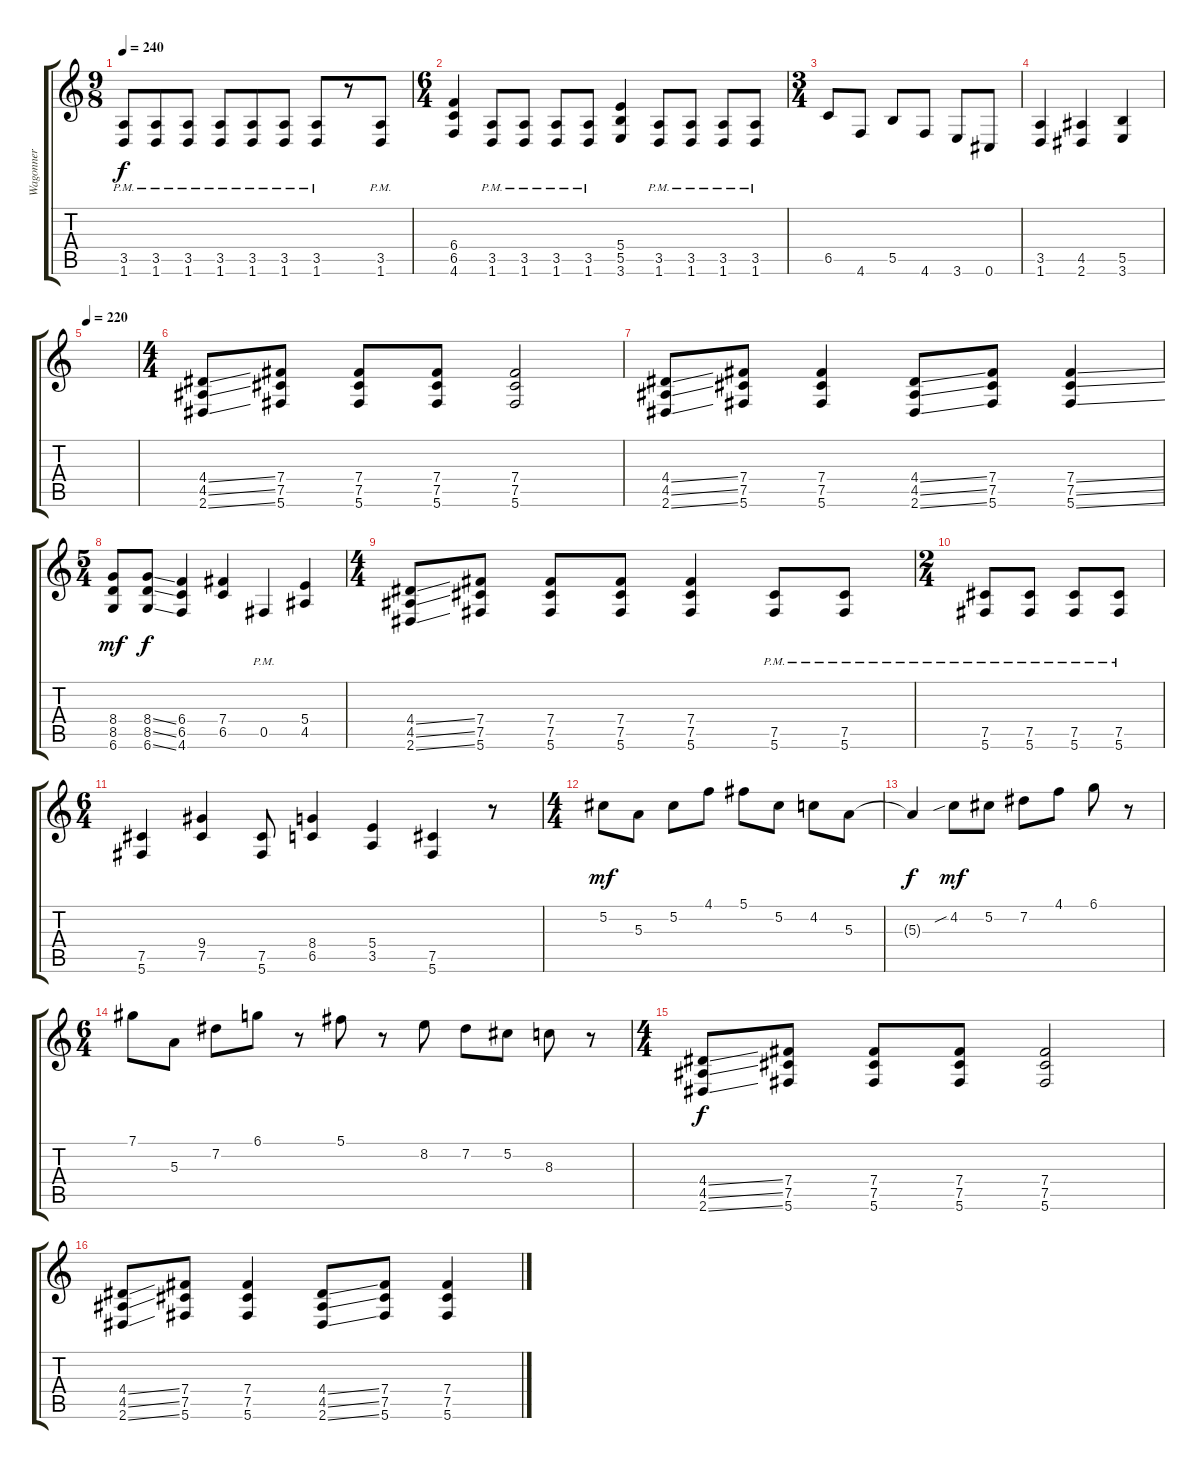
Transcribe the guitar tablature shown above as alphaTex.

\track ("Wagonner" "Wagonner") {instrument distortionguitar}
\staff {score tabs}
\tuning (Db4 Ab3 E3 B2 Gb2 Db2) {hide}
\ts (9 8)
\tempo 240
\clef g2
\ks c
(3.5{pm} 1.6{pm}).8{dy f} (3.5{pm} 1.6{pm}).8 (3.5{pm} 1.6{pm}).8 (3.5{pm} 1.6{pm}).8 (3.5{pm} 1.6{pm}).8 (3.5{pm} 1.6{pm}).8 (3.5{pm} 1.6{pm}).8 r.8 (3.5{pm} 1.6{pm}).8 |
\ts (6 4)
(6.4 6.5 4.6).4 (3.5{pm} 1.6{pm}).8 (3.5{pm} 1.6{pm}).8 (3.5{pm} 1.6{pm}).8 (3.5{pm} 1.6{pm}).8 (5.4 5.5 3.6).4 (3.5{pm} 1.6{pm}).8 (3.5{pm} 1.6{pm}).8 (3.5{pm} 1.6{pm}).8 (3.5{pm} 1.6{pm}).8 |
\ts (3 4)
6.5.8 4.6.8 5.5.8 4.6.8 3.6.8 0.6.8 |
(3.5 1.6).4 (4.5 2.6).4 (5.5 3.6).4 |
\tempo 220
|
\ts (4 4)
(4.4{ss} 4.5{ss} 2.6{ss}).8 (7.4 7.5 5.6).8 (7.4 7.5 5.6).8 (7.4 7.5 5.6).8 (7.4 7.5 5.6).2 |
(4.4{ss} 4.5{ss} 2.6{ss}).8 (7.4 7.5 5.6).8 (7.4 7.5 5.6).4 (4.4{ss} 4.5{ss} 2.6{ss}).8 (7.4 7.5 5.6).8 (7.4{ss} 7.5{ss} 5.6{ss}).4 |
\ts (5 4)
(8.4 8.5 6.6).8{dy mf} (8.4{ss} 8.5{ss} 6.6{ss}).8{dy f} (6.4 6.5 4.6).4 (7.4 6.5).4 0.5{pm}.4 (5.4 4.5).4 |
\ts (4 4)
(4.4{ss} 4.5{ss} 2.6{ss}).8 (7.4 7.5 5.6).8 (7.4 7.5 5.6).8 (7.4 7.5 5.6).8 (7.4 7.5 5.6).4 (7.5{pm} 5.6{pm}).8 (7.5{pm} 5.6{pm}).8 |
\ts (2 4)
(7.5{pm} 5.6{pm}).8 (7.5{pm} 5.6{pm}).8 (7.5{pm} 5.6{pm}).8 (7.5{pm} 5.6{pm}).8 |
\ts (6 4)
(7.5 5.6).4 (9.4 7.5).4 (7.5 5.6).8 (8.4 6.5).4 (5.4 3.5).4 (7.5 5.6).4 r.8 |
\ts (4 4)
5.2.8{dy mf} 5.3.8 5.2.8 4.1.8 5.1.8 5.2.8 4.2.8 5.3.8 |
5.3{t}.4{dy f} 4.2{sib}.8{dy mf} 5.2.8 7.2.8 4.1.8 6.1.8 r.8 |
\ts (6 4)
7.1.8 5.3.8 7.2.8 6.1.8 r.8 5.1.8 r.8 8.2.8 7.2.8 5.2.8 8.3.8 r.8 |
\ts (4 4)
(4.4{ss} 4.5{ss} 2.6{ss}).8{dy f} (7.4 7.5 5.6).8 (7.4 7.5 5.6).8 (7.4 7.5 5.6).8 (7.4 7.5 5.6).2 |
(4.4{ss} 4.5{ss} 2.6{ss}).8 (7.4 7.5 5.6).8 (7.4 7.5 5.6).4 (4.4{ss} 4.5{ss} 2.6{ss}).8 (7.4 7.5 5.6).8 (7.4{ss} 7.5{ss} 5.6{ss}).4
